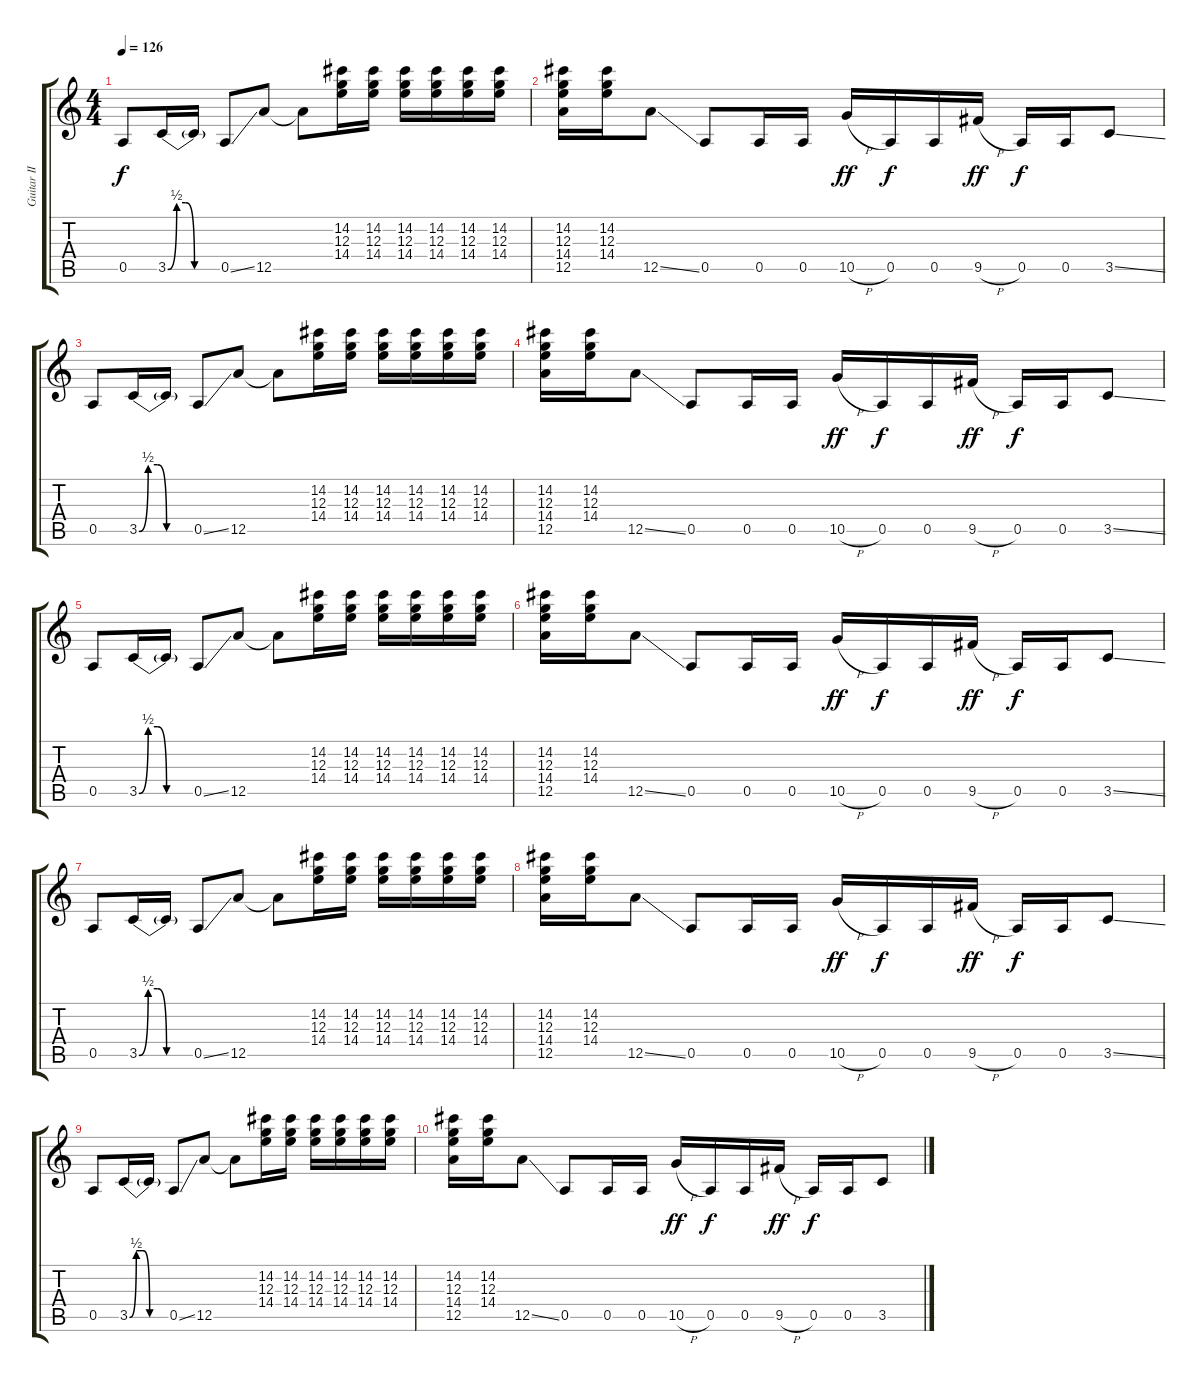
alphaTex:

\track ("Guitar II" "Guitar II") {instrument overdrivenguitar}
\staff {score tabs}
\tuning (E4 B3 G3 D3 A2 E2) {hide}
\ts (4 4)
\tempo 126
\clef g2
\ks c
0.5.8{dy f} 3.5{be (custom 0 0 10 2 20 2 30 0 60 0)}.16 3.5{t}.16 0.5{ss}.8 12.5.8 12.5{t}.8 (14.2 12.3 14.4).16 (14.2 12.3 14.4).16 (14.2 12.3 14.4).16 (14.2 12.3 14.4).16 (14.2 12.3 14.4).16 (14.2 12.3 14.4).16 |
(14.2 12.3 14.4 12.5).16 (14.2 12.3 14.4).16 12.5{ss}.8 0.5.8 0.5.16 0.5.16 10.5{h}.16{dy ff} 0.5.16{dy f} 0.5.16 9.5{h}.16{dy ff} 0.5.16{dy f} 0.5.16 3.5{ss}.8 |
0.5.8{volume 9} 3.5{be (custom 0 0 10 2 20 2 30 0 60 0)}.16 3.5{t}.16 0.5{ss}.8 12.5.8 12.5{t}.8 (14.2 12.3 14.4).16 (14.2 12.3 14.4).16 (14.2 12.3 14.4).16 (14.2 12.3 14.4).16 (14.2 12.3 14.4).16 (14.2 12.3 14.4).16 |
(14.2 12.3 14.4 12.5).16 (14.2 12.3 14.4).16 12.5{ss}.8 0.5.8 0.5.16 0.5.16 10.5{h}.16{dy ff} 0.5.16{dy f} 0.5.16 9.5{h}.16{dy ff} 0.5.16{dy f} 0.5.16 3.5{ss}.8 |
0.5.8{volume 7} 3.5{be (custom 0 0 10 2 20 2 30 0 60 0)}.16 3.5{t}.16 0.5{ss}.8 12.5.8 12.5{t}.8 (14.2 12.3 14.4).16 (14.2 12.3 14.4).16 (14.2 12.3 14.4).16 (14.2 12.3 14.4).16 (14.2 12.3 14.4).16 (14.2 12.3 14.4).16 |
(14.2 12.3 14.4 12.5).16 (14.2 12.3 14.4).16 12.5{ss}.8 0.5.8 0.5.16 0.5.16 10.5{h}.16{dy ff} 0.5.16{dy f} 0.5.16 9.5{h}.16{dy ff} 0.5.16{dy f} 0.5.16 3.5{ss}.8 |
0.5.8{volume 4} 3.5{be (custom 0 0 10 2 20 2 30 0 60 0)}.16 3.5{t}.16 0.5{ss}.8 12.5.8 12.5{t}.8 (14.2 12.3 14.4).16 (14.2 12.3 14.4).16 (14.2 12.3 14.4).16 (14.2 12.3 14.4).16 (14.2 12.3 14.4).16 (14.2 12.3 14.4).16 |
(14.2 12.3 14.4 12.5).16 (14.2 12.3 14.4).16 12.5{ss}.8 0.5.8 0.5.16 0.5.16 10.5{h}.16{dy ff} 0.5.16{dy f} 0.5.16 9.5{h}.16{dy ff} 0.5.16{dy f} 0.5.16 3.5{ss}.8 |
0.5.8{volume 0} 3.5{be (custom 0 0 10 2 20 2 30 0 60 0)}.16 3.5{t}.16 0.5{ss}.8 12.5.8 12.5{t}.8 (14.2 12.3 14.4).16 (14.2 12.3 14.4).16 (14.2 12.3 14.4).16 (14.2 12.3 14.4).16 (14.2 12.3 14.4).16 (14.2 12.3 14.4).16 |
(14.2 12.3 14.4 12.5).16 (14.2 12.3 14.4).16 12.5{ss}.8 0.5.8 0.5.16 0.5.16 10.5{h}.16{dy ff} 0.5.16{dy f} 0.5.16 9.5{h}.16{dy ff} 0.5.16{dy f} 0.5.16 3.5.8
